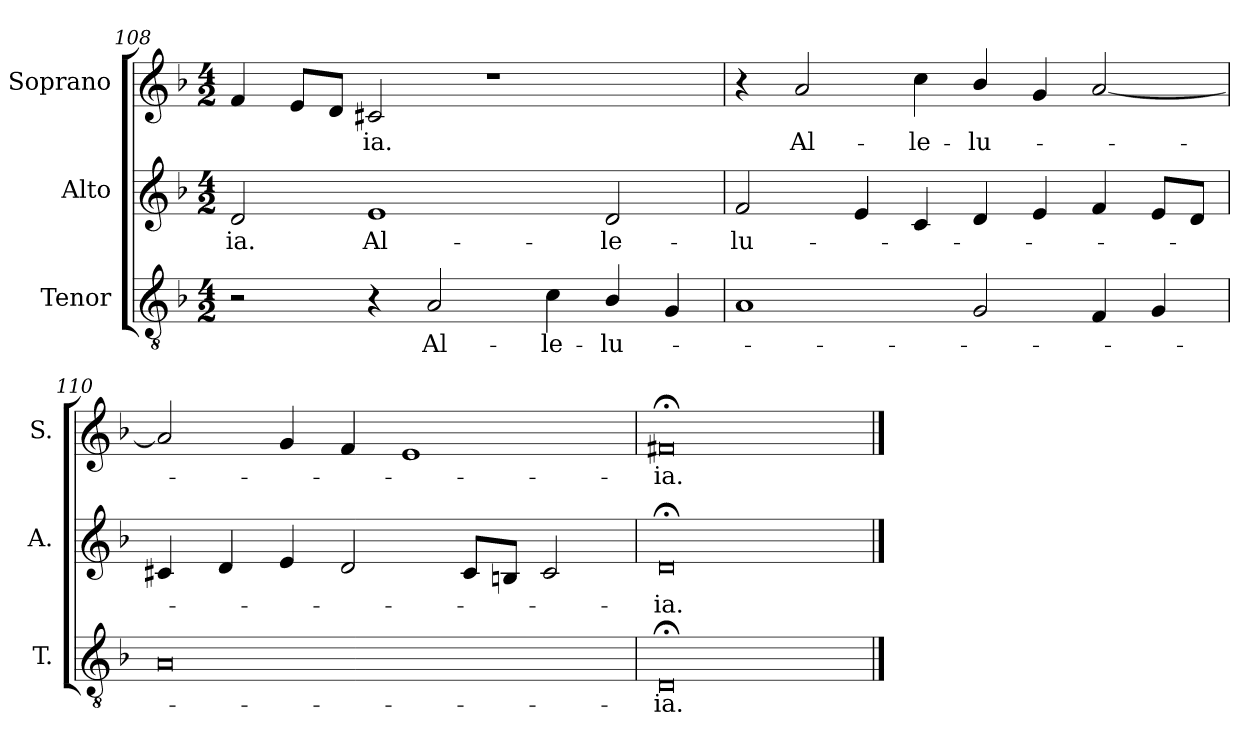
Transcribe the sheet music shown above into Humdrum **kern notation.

**kern	**text	**kern	**text	**kern	**text
*part3	*part3	*part2	*part2	*part1	*part1
*staff3	*staff3	*staff2	*staff2	*staff1	*staff1
*I"Tenor	*	*I"Alto	*	*I"Soprano	*
*I'T.	*	*I'A.	*	*I'S.	*
!!LO:PB:g=z
*clefGv2	*	*clefG2	*	*clefG2	*
*ITrd7c12	*	*	*	*	*
*k[b-]	*	*k[b-]	*	*k[b-]	*
*F:	*	*F:	*	*F:	*
*M4/2	*	*M4/2	*	*M4/2	*
=108	=108	=108	=108	=108	=108
!	!	!	!LO:LY:b:color=#000000	!	!
2r	.	2di/	-ia.	4fi/	.
.	.	.	.	8ei/L	.
.	.	.	.	8di/J	.
!	!	!	!LO:LY:b:color=#000000	!	!
!	!	!	!	!	!LO:LY:b:color=#000000
4r	.	1ei	Al-	2c#Xi/	-ia.
!	!LO:LY:b:color=#000000	!	!	!	!
2AAi/	Al-	.	.	.	.
.	.	.	.	1r	.
!	!LO:LY:b:color=#000000	!	!	!	!
4Ci\	-le-	.	.	.	.
!	!LO:LY:b:color=#000000	!	!	!	!
!	!	!	!LO:LY:b:color=#000000	!	!
4BB-i/	-lu-	2di/	-le-	.	.
4GGi/	.	.	.	.	.
=109	=109	=109	=109	=109	=109
!	!	!	!LO:LY:b:color=#000000	!	!
1AAi	.	2fi/	-lu-	4r	.
!	!	!	!	!	!LO:LY:b:color=#000000
.	.	.	.	2ai/	Al-
.	.	4ei/	.	.	.
!	!	!	!	!	!LO:LY:b:color=#000000
.	.	4ci/	.	4cci\	-le-
!	!	!	!	!	!LO:LY:b:color=#000000
2GGi/	.	4di/	.	4b-i/	-lu-
.	.	4ei/	.	4gi/	.
4FFi/	.	4fi/	.	[2ai/	.
4GGi/	.	8ei/L	.	.	.
.	.	8di/J	.	.	.
=110	=110	=110	=110	=110	=110
0AAi	.	4c#Xi/	.	2ai/]	.
.	.	4di/	.	.	.
.	.	4ei/	.	4gi/	.
.	.	2di/	.	4fi/	.
.	.	.	.	1ei	.
.	.	8c#i/L	.	.	.
.	.	8Bni/J	.	.	.
.	.	2c#i/	.	.	.
=111	=111	=111	=111	=111	=111
!	!LO:LY:b:color=#000000	!	!	!	!
!	!	!	!LO:LY:b:color=#000000	!	!
!	!	!	!	!	!LO:LY:b:color=#000000
0DD;i	-ia.	0d;i	-ia.	0f#X;i	-ia.
==	==	==	==	==	==
*-	*-	*-	*-	*-	*-
